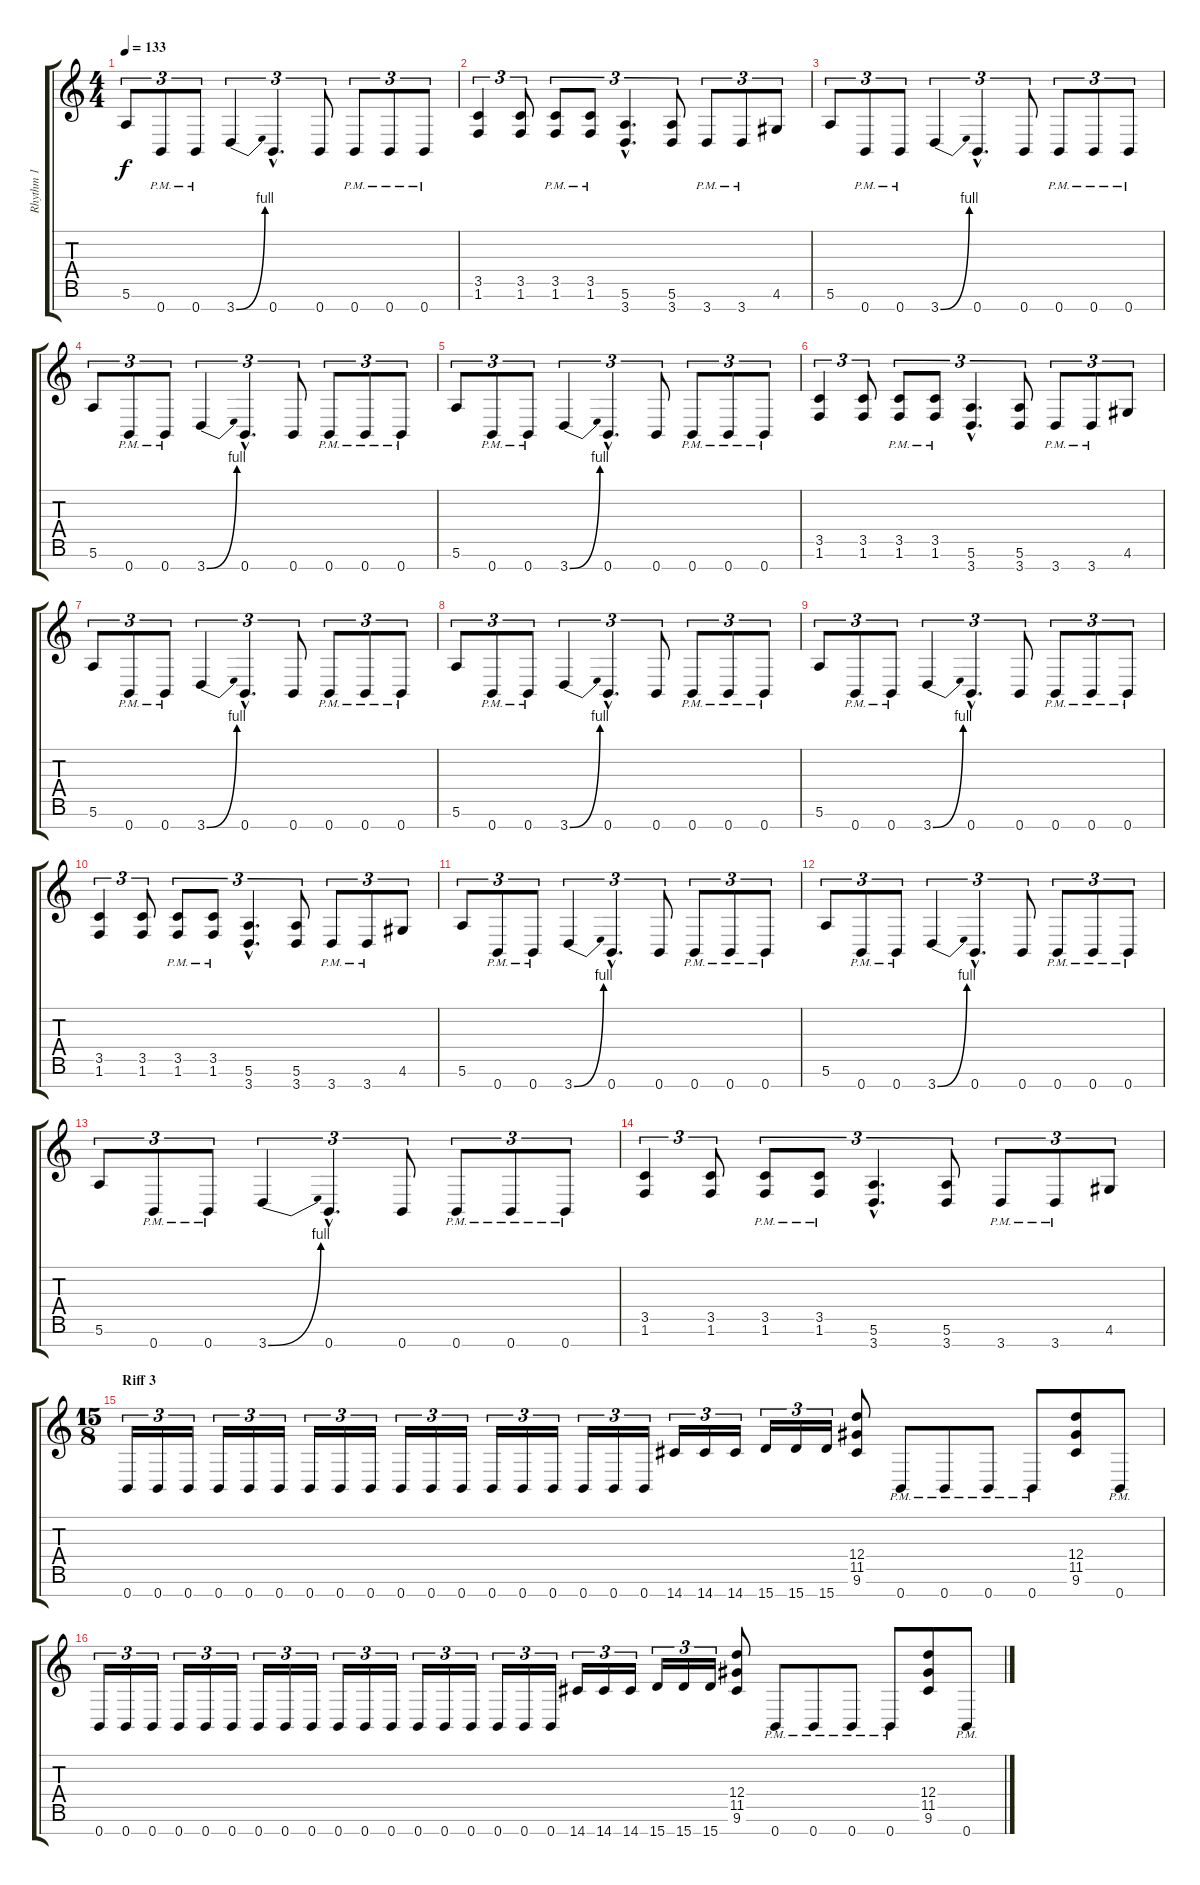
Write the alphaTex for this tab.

\track ("Rhythm 1" "Rhythm 1") {instrument distortionguitar}
\staff {score tabs}
\tuning (E4 B3 G3 D3 A2 E2 B1) {hide}
\ts (4 4)
\tempo 133
\clef g2
\ks c
5.6.8{tu (3 2) dy f} 0.7{pm}.8{tu (3 2)} 0.7{pm}.8{tu (3 2)} 3.7{be (bend 0 0 60 4)}.4{tu (3 2)} 0.7{hac}.4{d tu (3 2)} 0.7.8{tu (3 2)} 0.7{pm}.8{tu (3 2)} 0.7{pm}.8{tu (3 2)} 0.7{pm}.8{tu (3 2)} |
(3.5 1.6).4{tu (3 2)} (3.5 1.6).8{tu (3 2)} (3.5{pm} 1.6{pm}).8{tu (3 2)} (3.5{pm} 1.6{pm}).8{tu (3 2)} (5.6{hac} 3.7{hac}).4{d tu (3 2)} (5.6 3.7).8{tu (3 2)} 3.7{pm}.8{tu (3 2)} 3.7{pm}.8{tu (3 2)} 4.6.8{tu (3 2)} |
5.6.8{tu (3 2)} 0.7{pm}.8{tu (3 2)} 0.7{pm}.8{tu (3 2)} 3.7{be (bend 0 0 60 4)}.4{tu (3 2)} 0.7{hac}.4{d tu (3 2)} 0.7.8{tu (3 2)} 0.7{pm}.8{tu (3 2)} 0.7{pm}.8{tu (3 2)} 0.7{pm}.8{tu (3 2)} |
5.6.8{tu (3 2)} 0.7{pm}.8{tu (3 2)} 0.7{pm}.8{tu (3 2)} 3.7{be (bend 0 0 60 4)}.4{tu (3 2)} 0.7{hac}.4{d tu (3 2)} 0.7.8{tu (3 2)} 0.7{pm}.8{tu (3 2)} 0.7{pm}.8{tu (3 2)} 0.7{pm}.8{tu (3 2)} |
5.6.8{tu (3 2)} 0.7{pm}.8{tu (3 2)} 0.7{pm}.8{tu (3 2)} 3.7{be (bend 0 0 60 4)}.4{tu (3 2)} 0.7{hac}.4{d tu (3 2)} 0.7.8{tu (3 2)} 0.7{pm}.8{tu (3 2)} 0.7{pm}.8{tu (3 2)} 0.7{pm}.8{tu (3 2)} |
(3.5 1.6).4{tu (3 2)} (3.5 1.6).8{tu (3 2)} (3.5{pm} 1.6{pm}).8{tu (3 2)} (3.5{pm} 1.6{pm}).8{tu (3 2)} (5.6{hac} 3.7{hac}).4{d tu (3 2)} (5.6 3.7).8{tu (3 2)} 3.7{pm}.8{tu (3 2)} 3.7{pm}.8{tu (3 2)} 4.6.8{tu (3 2)} |
5.6.8{tu (3 2)} 0.7{pm}.8{tu (3 2)} 0.7{pm}.8{tu (3 2)} 3.7{be (bend 0 0 60 4)}.4{tu (3 2)} 0.7{hac}.4{d tu (3 2)} 0.7.8{tu (3 2)} 0.7{pm}.8{tu (3 2)} 0.7{pm}.8{tu (3 2)} 0.7{pm}.8{tu (3 2)} |
5.6.8{tu (3 2)} 0.7{pm}.8{tu (3 2)} 0.7{pm}.8{tu (3 2)} 3.7{be (bend 0 0 60 4)}.4{tu (3 2)} 0.7{hac}.4{d tu (3 2)} 0.7.8{tu (3 2)} 0.7{pm}.8{tu (3 2)} 0.7{pm}.8{tu (3 2)} 0.7{pm}.8{tu (3 2)} |
5.6.8{tu (3 2)} 0.7{pm}.8{tu (3 2)} 0.7{pm}.8{tu (3 2)} 3.7{be (bend 0 0 60 4)}.4{tu (3 2)} 0.7{hac}.4{d tu (3 2)} 0.7.8{tu (3 2)} 0.7{pm}.8{tu (3 2)} 0.7{pm}.8{tu (3 2)} 0.7{pm}.8{tu (3 2)} |
(3.5 1.6).4{tu (3 2)} (3.5 1.6).8{tu (3 2)} (3.5{pm} 1.6{pm}).8{tu (3 2)} (3.5{pm} 1.6{pm}).8{tu (3 2)} (5.6{hac} 3.7{hac}).4{d tu (3 2)} (5.6 3.7).8{tu (3 2)} 3.7{pm}.8{tu (3 2)} 3.7{pm}.8{tu (3 2)} 4.6.8{tu (3 2)} |
5.6.8{tu (3 2)} 0.7{pm}.8{tu (3 2)} 0.7{pm}.8{tu (3 2)} 3.7{be (bend 0 0 60 4)}.4{tu (3 2)} 0.7{hac}.4{d tu (3 2)} 0.7.8{tu (3 2)} 0.7{pm}.8{tu (3 2)} 0.7{pm}.8{tu (3 2)} 0.7{pm}.8{tu (3 2)} |
5.6.8{tu (3 2)} 0.7{pm}.8{tu (3 2)} 0.7{pm}.8{tu (3 2)} 3.7{be (bend 0 0 60 4)}.4{tu (3 2)} 0.7{hac}.4{d tu (3 2)} 0.7.8{tu (3 2)} 0.7{pm}.8{tu (3 2)} 0.7{pm}.8{tu (3 2)} 0.7{pm}.8{tu (3 2)} |
5.6.8{tu (3 2)} 0.7{pm}.8{tu (3 2)} 0.7{pm}.8{tu (3 2)} 3.7{be (bend 0 0 60 4)}.4{tu (3 2)} 0.7{hac}.4{d tu (3 2)} 0.7.8{tu (3 2)} 0.7{pm}.8{tu (3 2)} 0.7{pm}.8{tu (3 2)} 0.7{pm}.8{tu (3 2)} |
(3.5 1.6).4{tu (3 2)} (3.5 1.6).8{tu (3 2)} (3.5{pm} 1.6{pm}).8{tu (3 2)} (3.5{pm} 1.6{pm}).8{tu (3 2)} (5.6{hac} 3.7{hac}).4{d tu (3 2)} (5.6 3.7).8{tu (3 2)} 3.7{pm}.8{tu (3 2)} 3.7{pm}.8{tu (3 2)} 4.6.8{tu (3 2)} |
\ts (15 8)
\section ("" "Riff 3")
0.7.16{tu (3 2)} 0.7.16{tu (3 2)} 0.7.16{tu (3 2)} 0.7.16{tu (3 2)} 0.7.16{tu (3 2)} 0.7.16{tu (3 2)} 0.7.16{tu (3 2)} 0.7.16{tu (3 2)} 0.7.16{tu (3 2)} 0.7.16{tu (3 2)} 0.7.16{tu (3 2)} 0.7.16{tu (3 2)} 0.7.16{tu (3 2)} 0.7.16{tu (3 2)} 0.7.16{tu (3 2)} 0.7.16{tu (3 2)} 0.7.16{tu (3 2)} 0.7.16{tu (3 2)} 14.7.16{tu (3 2)} 14.7.16{tu (3 2)} 14.7.16{tu (3 2)} 15.7.16{tu (3 2)} 15.7.16{tu (3 2)} 15.7.16{tu (3 2)} (12.4 11.5 9.6).8 0.7{pm}.8 0.7{pm}.8 0.7{pm}.8 0.7{pm}.8 (12.4 11.5 9.6).8 0.7{pm}.8 |
0.7.16{tu (3 2)} 0.7.16{tu (3 2)} 0.7.16{tu (3 2)} 0.7.16{tu (3 2)} 0.7.16{tu (3 2)} 0.7.16{tu (3 2)} 0.7.16{tu (3 2)} 0.7.16{tu (3 2)} 0.7.16{tu (3 2)} 0.7.16{tu (3 2)} 0.7.16{tu (3 2)} 0.7.16{tu (3 2)} 0.7.16{tu (3 2)} 0.7.16{tu (3 2)} 0.7.16{tu (3 2)} 0.7.16{tu (3 2)} 0.7.16{tu (3 2)} 0.7.16{tu (3 2)} 14.7.16{tu (3 2)} 14.7.16{tu (3 2)} 14.7.16{tu (3 2)} 15.7.16{tu (3 2)} 15.7.16{tu (3 2)} 15.7.16{tu (3 2)} (12.4 11.5 9.6).8 0.7{pm}.8 0.7{pm}.8 0.7{pm}.8 0.7{pm}.8 (12.4 11.5 9.6).8 0.7{pm}.8
